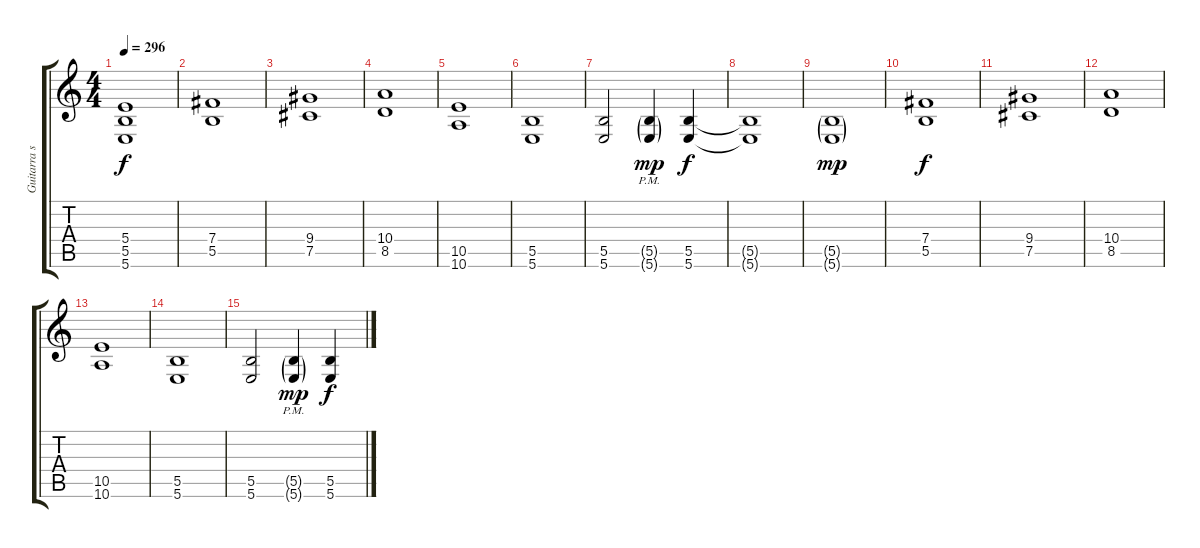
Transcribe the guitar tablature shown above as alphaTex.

\track ("Guitarra solo" "Guitarra s") {instrument distortionguitar}
\staff {score tabs}
\tuning (Db4 Ab3 E3 B2 Gb2 B1) {hide}
\ts (4 4)
\tempo 296
\clef g2
\ks c
(5.4{t} 5.5{t} 5.6{t}).1{dy f} |
(7.4 5.5).1 |
(9.4 7.5).1 |
(10.4 8.5).1 |
(10.5 10.6).1 |
(5.5 5.6).1 |
(5.5 5.6).2 (5.5{g pm} 5.6{g pm}).4{dy mp} (5.5 5.6).4{dy f} |
(5.5{t} 5.6{t}).1 |
(5.5{g} 5.6{g}).1{dy mp} |
(7.4 5.5).1{dy f} |
(9.4 7.5).1 |
(10.4 8.5).1 |
(10.5 10.6).1 |
(5.5 5.6).1 |
(5.5 5.6).2 (5.5{g pm} 5.6{g pm}).4{dy mp} (5.5 5.6).4{dy f}
